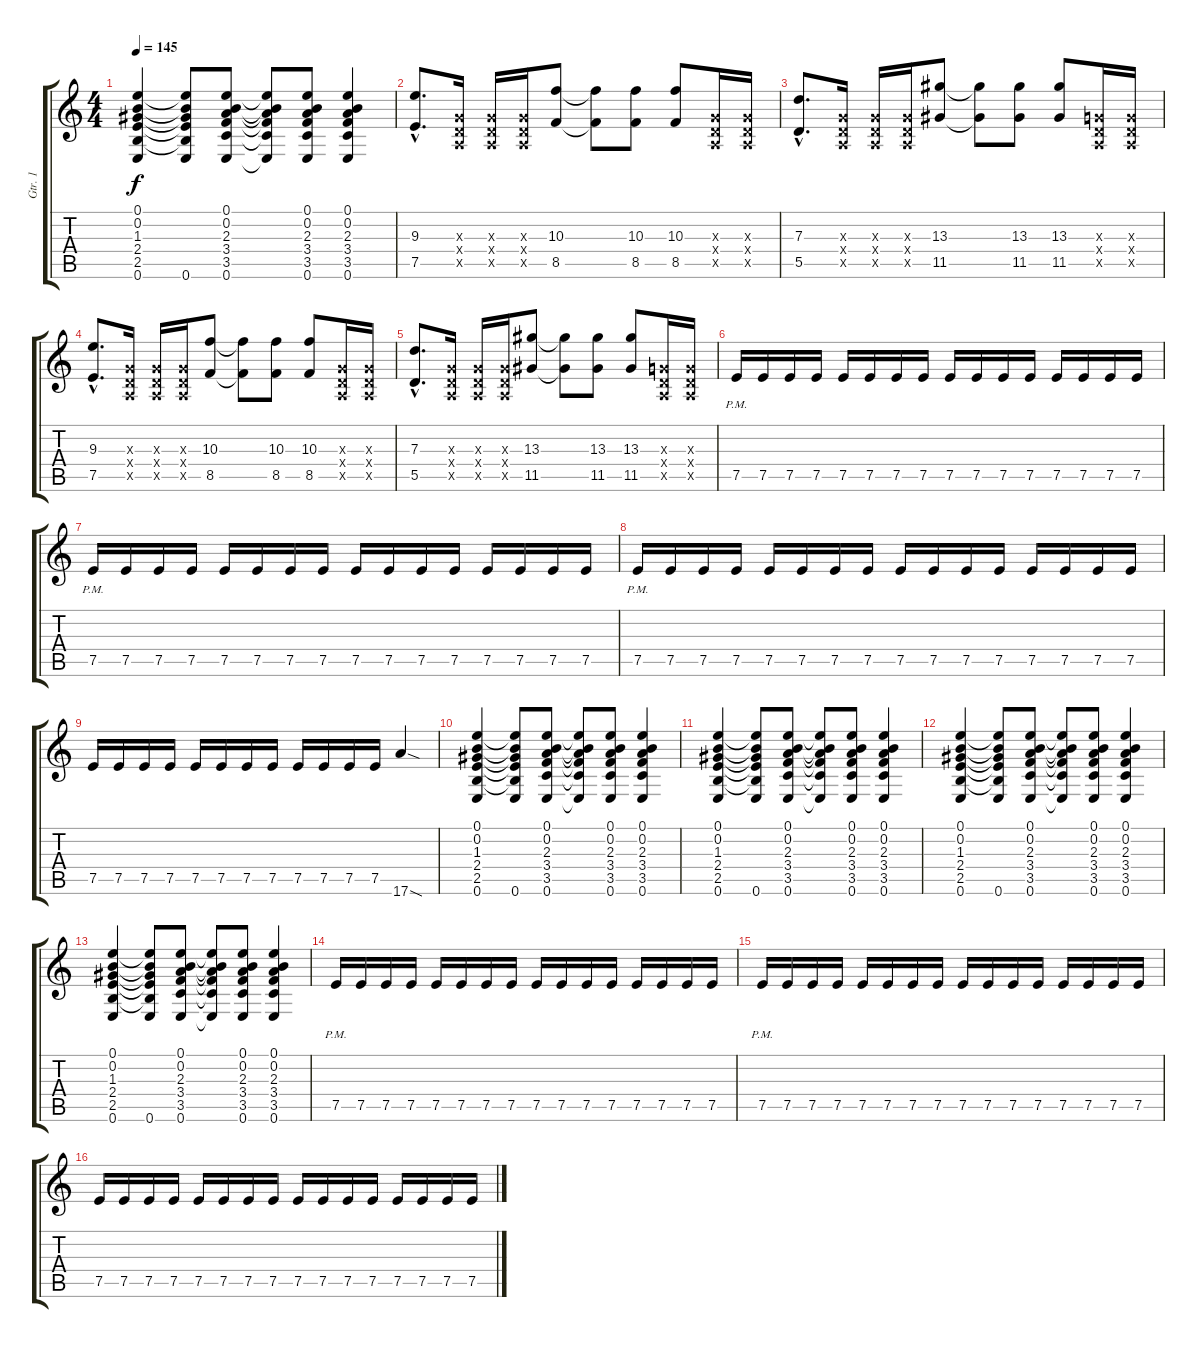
\track ("Gtr. 1" "Gtr. 1") {instrument distortionguitar}
\staff {score tabs}
\tuning (E4 B3 G3 D3 A2 E2) {hide}
\ts (4 4)
\tempo 145
\clef g2
\ks c
(0.1 0.2 1.3 2.4 2.5 0.6).4{dy f} (0.1{t} 0.2{t} 1.3{t} 2.4{t} 2.5{t} 0.6).8 (0.1 0.2 2.3 3.4 3.5 0.6).8 (0.1{t} 0.2{t} 2.3{t} 3.4{t} 3.5{t} 0.6{t}).8 (0.1 0.2 2.3 3.4 3.5 0.6).8 (0.1 0.2 2.3 3.4 3.5 0.6).4 |
(9.3{hac} 7.5{hac}).8{d} (0.3{x} 0.4{x} 0.5{x}).16 (0.3{x} 0.4{x} 0.5{x}).16 (0.3{x} 0.4{x} 0.5{x}).16 (10.3 8.5).8 (10.3{t} 8.5{t}).8 (10.3 8.5).8 (10.3 8.5).8 (0.3{x} 0.4{x} 0.5{x}).16 (0.3{x} 0.4{x} 0.5{x}).16 |
(7.3{hac} 5.5{hac}).8{d} (0.3{x} 0.4{x} 0.5{x}).16 (0.3{x} 0.4{x} 0.5{x}).16 (0.3{x} 0.4{x} 0.5{x}).16 (13.3 11.5).8 (13.3{t} 11.5{t}).8 (13.3 11.5).8 (13.3 11.5).8 (0.3{x} 0.4{x} 0.5{x}).16 (0.3{x} 0.4{x} 0.5{x}).16 |
(9.3{hac} 7.5{hac}).8{d} (0.3{x} 0.4{x} 0.5{x}).16 (0.3{x} 0.4{x} 0.5{x}).16 (0.3{x} 0.4{x} 0.5{x}).16 (10.3 8.5).8 (10.3{t} 8.5{t}).8 (10.3 8.5).8 (10.3 8.5).8 (0.3{x} 0.4{x} 0.5{x}).16 (0.3{x} 0.4{x} 0.5{x}).16 |
(7.3{hac} 5.5{hac}).8{d} (0.3{x} 0.4{x} 0.5{x}).16 (0.3{x} 0.4{x} 0.5{x}).16 (0.3{x} 0.4{x} 0.5{x}).16 (13.3 11.5).8 (13.3{t} 11.5{t}).8 (13.3 11.5).8 (13.3 11.5).8 (0.3{x} 0.4{x} 0.5{x}).16 (0.3{x} 0.4{x} 0.5{x}).16 |
7.5{pm}.16 7.5.16 7.5.16 7.5.16 7.5.16 7.5.16 7.5.16 7.5.16 7.5.16 7.5.16 7.5.16 7.5.16 7.5.16 7.5.16 7.5.16 7.5.16 |
7.5{pm}.16 7.5.16 7.5.16 7.5.16 7.5.16 7.5.16 7.5.16 7.5.16 7.5.16 7.5.16 7.5.16 7.5.16 7.5.16 7.5.16 7.5.16 7.5.16 |
7.5{pm}.16 7.5.16 7.5.16 7.5.16 7.5.16 7.5.16 7.5.16 7.5.16 7.5.16 7.5.16 7.5.16 7.5.16 7.5.16 7.5.16 7.5.16 7.5.16 |
7.5.16 7.5.16 7.5.16 7.5.16 7.5.16 7.5.16 7.5.16 7.5.16 7.5.16 7.5.16 7.5.16 7.5.16 17.6{sod}.4 |
(0.1 0.2 1.3 2.4 2.5 0.6).4 (0.1{t} 0.2{t} 1.3{t} 2.4{t} 2.5{t} 0.6).8 (0.1 0.2 2.3 3.4 3.5 0.6).8 (0.1{t} 0.2{t} 2.3{t} 3.4{t} 3.5{t} 0.6{t}).8 (0.1 0.2 2.3 3.4 3.5 0.6).8 (0.1 0.2 2.3 3.4 3.5 0.6).4 |
(0.1 0.2 1.3 2.4 2.5 0.6).4 (0.1{t} 0.2{t} 1.3{t} 2.4{t} 2.5{t} 0.6).8 (0.1 0.2 2.3 3.4 3.5 0.6).8 (0.1{t} 0.2{t} 2.3{t} 3.4{t} 3.5{t} 0.6{t}).8 (0.1 0.2 2.3 3.4 3.5 0.6).8 (0.1 0.2 2.3 3.4 3.5 0.6).4 |
(0.1 0.2 1.3 2.4 2.5 0.6).4 (0.1{t} 0.2{t} 1.3{t} 2.4{t} 2.5{t} 0.6).8 (0.1 0.2 2.3 3.4 3.5 0.6).8 (0.1{t} 0.2{t} 2.3{t} 3.4{t} 3.5{t} 0.6{t}).8 (0.1 0.2 2.3 3.4 3.5 0.6).8 (0.1 0.2 2.3 3.4 3.5 0.6).4 |
(0.1 0.2 1.3 2.4 2.5 0.6).4 (0.1{t} 0.2{t} 1.3{t} 2.4{t} 2.5{t} 0.6).8 (0.1 0.2 2.3 3.4 3.5 0.6).8 (0.1{t} 0.2{t} 2.3{t} 3.4{t} 3.5{t} 0.6{t}).8 (0.1 0.2 2.3 3.4 3.5 0.6).8 (0.1 0.2 2.3 3.4 3.5 0.6).4 |
7.5{pm}.16 7.5.16 7.5.16 7.5.16 7.5.16 7.5.16 7.5.16 7.5.16 7.5.16 7.5.16 7.5.16 7.5.16 7.5.16 7.5.16 7.5.16 7.5.16 |
7.5{pm}.16 7.5.16 7.5.16 7.5.16 7.5.16 7.5.16 7.5.16 7.5.16 7.5.16 7.5.16 7.5.16 7.5.16 7.5.16 7.5.16 7.5.16 7.5.16 |
7.5.16 7.5.16 7.5.16 7.5.16 7.5.16 7.5.16 7.5.16 7.5.16 7.5.16 7.5.16 7.5.16 7.5.16 7.5.16 7.5.16 7.5.16 7.5.16
